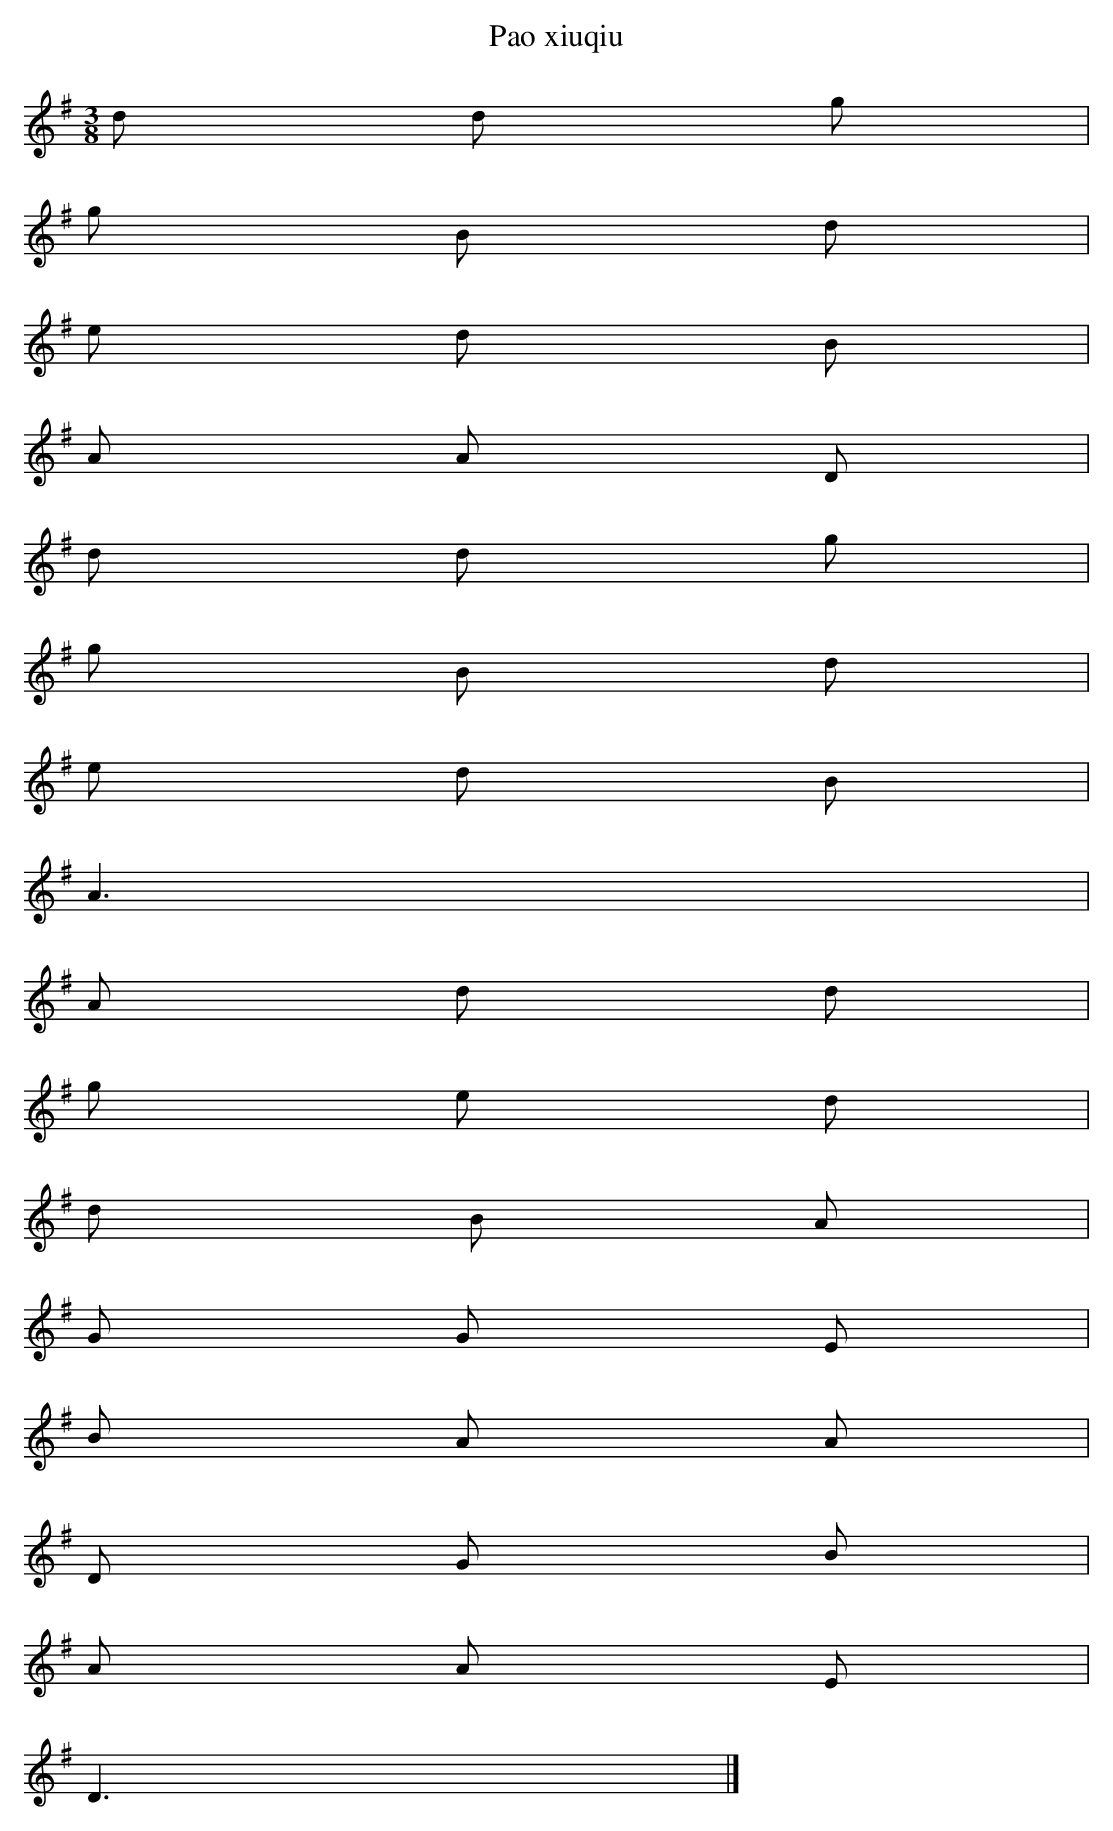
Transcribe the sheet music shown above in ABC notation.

X:1
T: Pao xiuqiu
L: 1/8
M: 3/8
K: G
d d g [I:setbarnb 1]|
g B d |
e d B |
A A D |
d d g |
g B d |
e d B |
A3 |
A d d |
g e d |
d B A |
G G E |
B A A |
D G B |
A A E |
D3 |]
